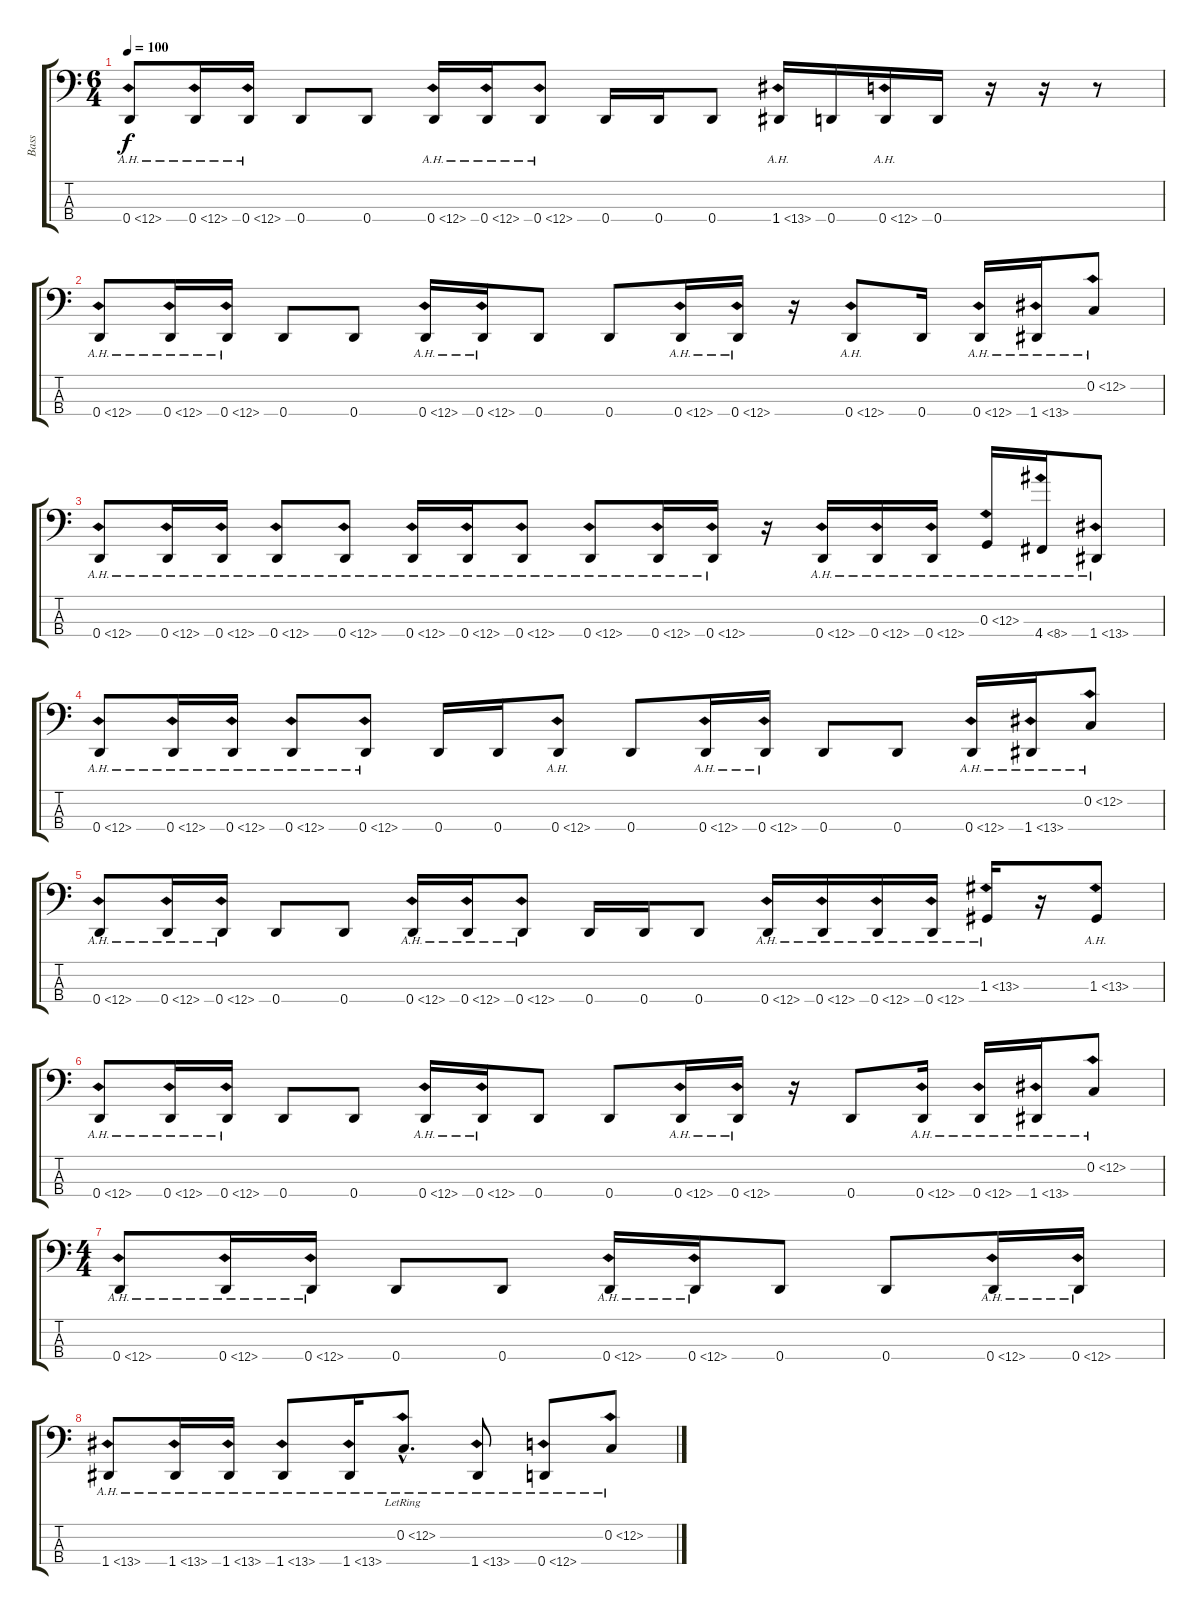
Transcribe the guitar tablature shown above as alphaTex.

\track ("Bass" "Bass") {instrument electricbassfinger}
\staff {score tabs}
\tuning (F2 C2 G1 D1) {hide}
\ts (6 4)
\tempo 100
\clef f4
\ks c
0.4{ah 12}.8{dy f} 0.4{ah 12}.16 0.4{ah 12}.16 0.4.8 0.4.8 0.4{ah 12}.16 0.4{ah 12}.16 0.4{ah 12}.8 0.4.16 0.4.16 0.4.8 1.4{ah 12}.16 0.4.16 0.4{ah 12}.16 0.4.16 r.16 r.16 r.8 |
0.4{ah 12}.8 0.4{ah 12}.16 0.4{ah 12}.16 0.4.8 0.4.8 0.4{ah 12}.16 0.4{ah 12}.16 0.4.8 0.4.8 0.4{ah 12}.16 0.4{ah 12}.16 r.16 0.4{ah 12}.8 0.4.16 0.4{ah 12}.16 1.4{ah 12}.16 0.2{ah 12}.8 |
0.4{ah 12}.8 0.4{ah 12}.16 0.4{ah 12}.16 0.4{ah 12}.8 0.4{ah 12}.8 0.4{ah 12}.16 0.4{ah 12}.16 0.4{ah 12}.8 0.4{ah 12}.8 0.4{ah 12}.16 0.4{ah 12}.16 r.16 0.4{ah 12}.16 0.4{ah 12}.16 0.4{ah 12}.16 0.3{ah 12}.16 4.4{ah 4}.16 1.4{ah 12}.8 |
0.4{ah 12}.8 0.4{ah 12}.16 0.4{ah 12}.16 0.4{ah 12}.8 0.4{ah 12}.8 0.4.16 0.4.16 0.4{ah 12}.8 0.4.8 0.4{ah 12}.16 0.4{ah 12}.16 0.4.8 0.4.8 0.4{ah 12}.16 1.4{ah 12}.16 0.2{ah 12}.8 |
0.4{ah 12}.8 0.4{ah 12}.16 0.4{ah 12}.16 0.4.8 0.4.8 0.4{ah 12}.16 0.4{ah 12}.16 0.4{ah 12}.8 0.4.16 0.4.16 0.4.8 0.4{ah 12}.16 0.4{ah 12}.16 0.4{ah 12}.16 0.4{ah 12}.16 1.3{ah 12}.16 r.16 1.3{ah 12}.8 |
0.4{ah 12}.8 0.4{ah 12}.16 0.4{ah 12}.16 0.4.8 0.4.8 0.4{ah 12}.16 0.4{ah 12}.16 0.4.8 0.4.8 0.4{ah 12}.16 0.4{ah 12}.16 r.16 0.4.8 0.4{ah 12}.16 0.4{ah 12}.16 1.4{ah 12}.16 0.2{ah 12}.8 |
\ts (4 4)
0.4{ah 12}.8 0.4{ah 12}.16 0.4{ah 12}.16 0.4.8 0.4.8 0.4{ah 12}.16 0.4{ah 12}.16 0.4.8 0.4.8 0.4{ah 12}.16 0.4{ah 12}.16 |
1.4{ah 12}.8 1.4{ah 12}.16 1.4{ah 12}.16 1.4{ah 12}.8 1.4{ah 12}.16 0.2{ah 12 hac lr}.8{d} 1.4{ah 12}.8 0.4{ah 12}.8 0.2{ah 12}.8
